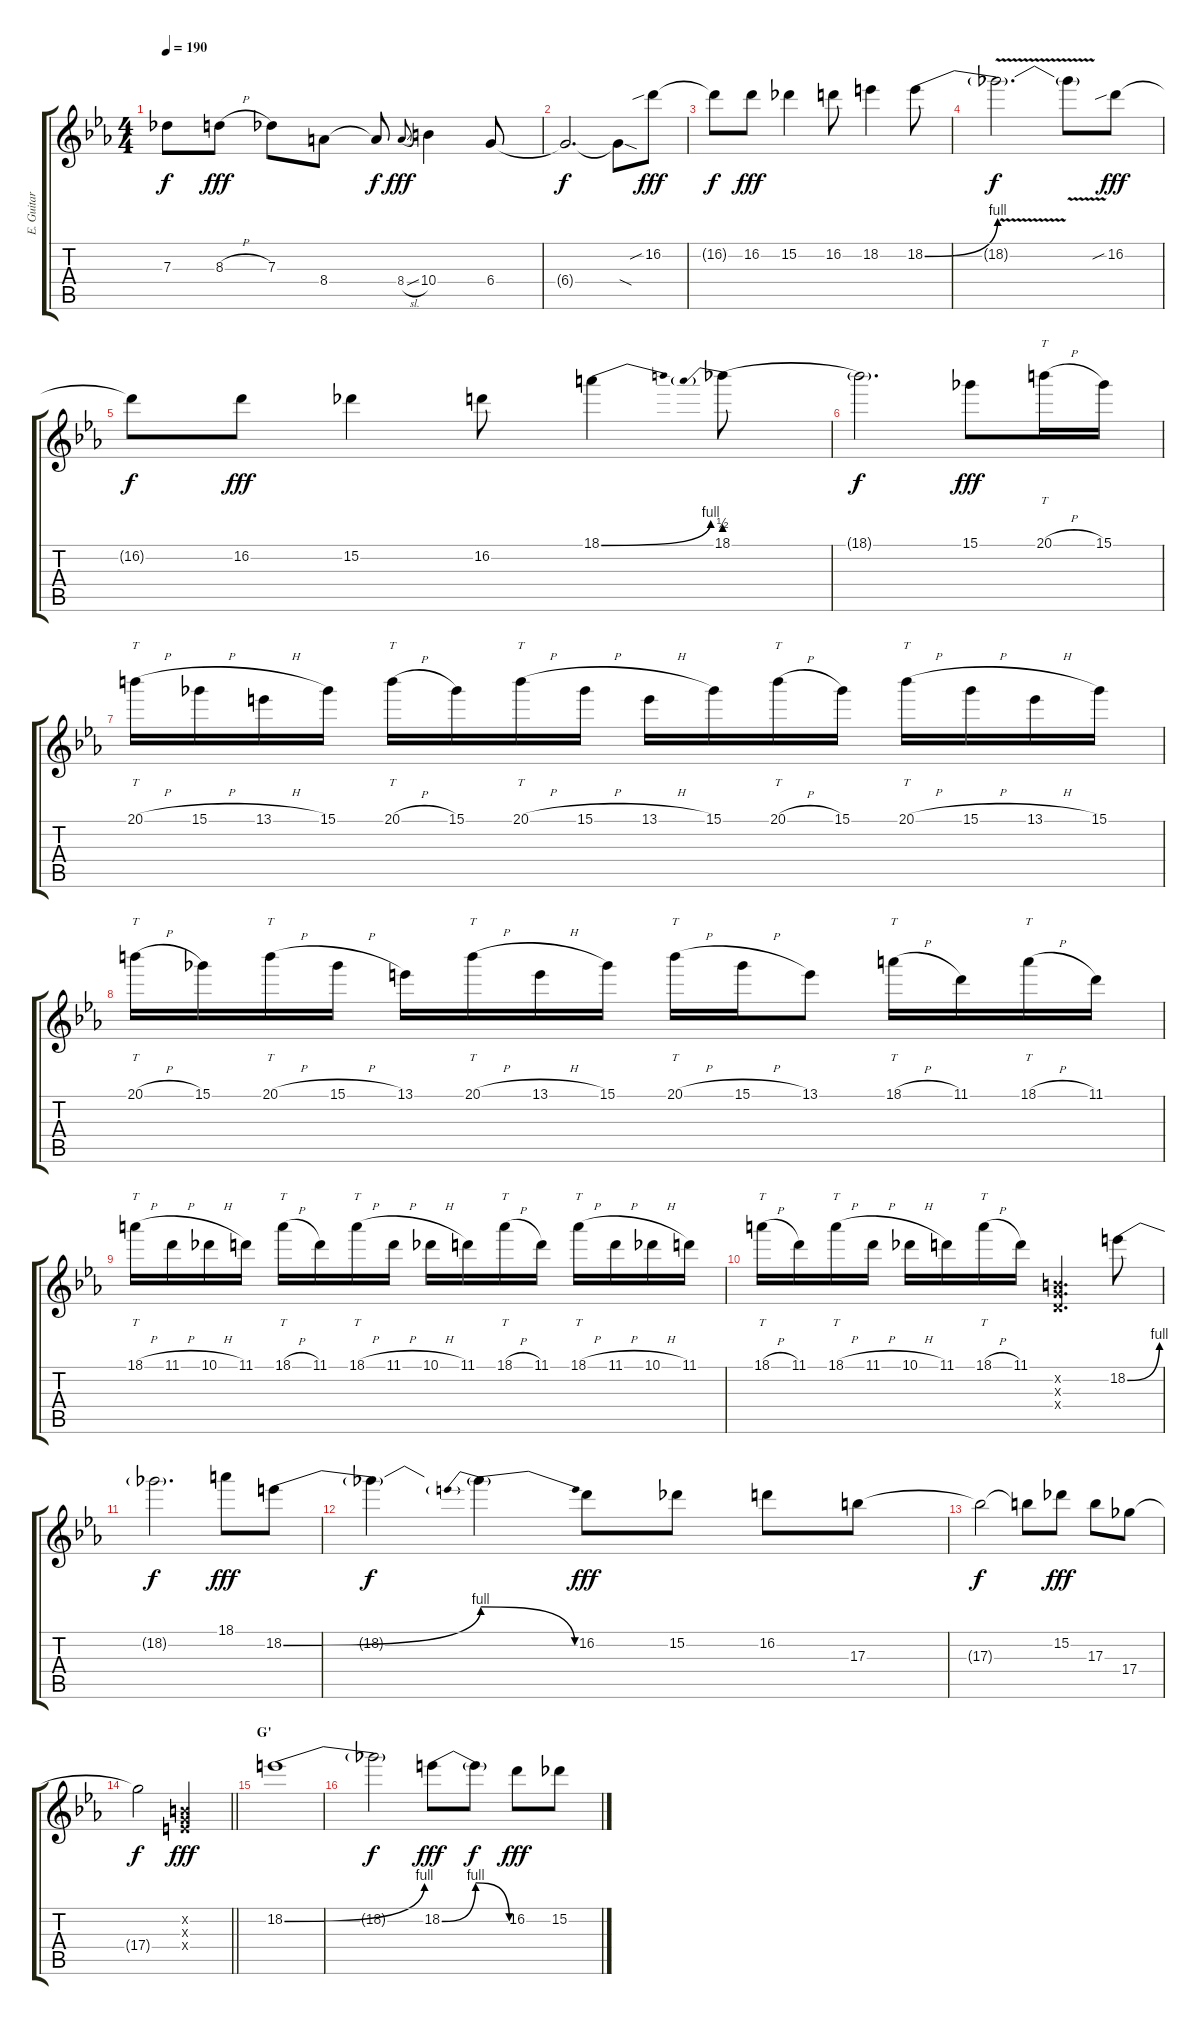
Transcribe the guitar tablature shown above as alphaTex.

\track ("E. Guitar III" "E. Guitar ") {instrument electricguitarclean}
\staff {score tabs}
\tuning (Eb4 Bb3 Gb3 Db3 Ab2 Eb2) {hide}
\ts (4 4)
\tempo 190
\clef g2
\ks eb
7.3{t}.8{dy f} 8.3{h}.8{dy fff} 7.3.8 8.4.8 8.4{t}.8{dy f} 8.4{sl}.8{gr onbeat dy fff} 10.4.4 6.4.8 |
6.4{t}.2{d dy f} 6.4{sod t}.8 16.2{sib}.8{dy fff} |
16.2{t}.8{dy f} 16.2.8{dy fff} 15.2.4 16.2.8 18.2.4 18.2{be (bend 0 0 60 4)}.8 |
18.2{v t}.2{d dy f} 18.2{t}.8 16.2{sib}.8{dy fff} |
16.2{t}.8{dy f} 16.2.8{dy fff} 15.2.4 16.2.8 18.1{be (bend 0 0 60 4)}.4 18.1{be (prebend 0 2 60 2)}.8 |
18.1{t}.2{d dy f} 15.1.8{dy fff} 20.1{h}.16{tt} 15.1.16 |
20.1{h}.16{tt} 15.1{h}.16 13.1{h}.16 15.1.16 20.1{h}.16{tt} 15.1.16 20.1{h}.16{tt} 15.1{h}.16 13.1{h}.16 15.1.16 20.1{h}.16{tt} 15.1.16 20.1{h}.16{tt} 15.1{h}.16 13.1{h}.16 15.1.16 |
20.1{h}.16{tt} 15.1.16 20.1{h}.16{tt} 15.1{h}.16 13.1.16 20.1{h}.16{tt} 13.1{h}.16 15.1.16 20.1{h}.16{tt} 15.1{h}.16 13.1.8 18.1{h}.16{tt} 11.1.16 18.1{h}.16{tt} 11.1.16 |
18.1{h}.16{tt} 11.1{h}.16 10.1{h}.16 11.1.16 18.1{h}.16{tt} 11.1.16 18.1{h}.16{tt} 11.1{h}.16 10.1{h}.16 11.1.16 18.1{h}.16{tt} 11.1.16 18.1{h}.16{tt} 11.1{h}.16 10.1{h}.16 11.1.16 |
18.1{h}.16{tt} 11.1.16 18.1{h}.16{tt} 11.1{h}.16 10.1{h}.16 11.1.16 18.1{h}.16{tt} 11.1.16 (1.2{x} 1.3{x} 1.4{x}).4{d} 18.2{be (bend 0 0 60 4)}.8 |
18.2{t}.2{d dy f} 18.1.8{dy fff} 18.2{be (bend 0 0 60 4)}.8 |
18.2{t}.4{dy f} 18.2{be (prebendrelease 0 4 60 0) t}.4 16.2.8{dy fff} 15.2.8 16.2.8 17.3.8 |
17.3{t}.2{dy f} 17.3{t}.8 15.2.8{dy fff} 17.3.8 17.4.8 |
\barLineRight lightlight
17.4{t}.2{dy f} (1.2{x} 1.3{x} 3.4{x}).2{dy fff} |
\section ("" "G'")
18.2{be (bend 0 0 60 4)}.1 |
18.2{t}.2{dy f} 18.2{be (bendrelease 0 0 30 4 30 4 60 0)}.8{dy fff} 18.2{t}.8{dy f} 16.2.8{dy fff} 15.2.8
